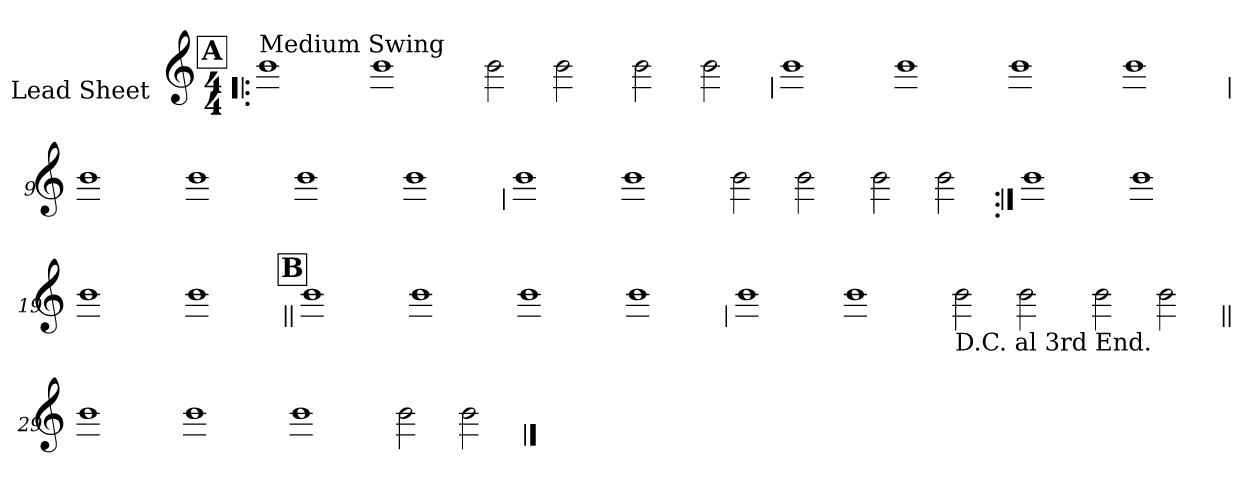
**kern
*part1
*staff1
*I"Lead Sheet
*stria0
*clefG2
*k[]
*C:
*M4/4
!!LO:REH:place=s1:a:t=A
=1!|:
!LO:TX:a:t=Medium Swing
1b
=2-
1b
=3-
2b
2b
=4-
2b
2b
!!LO:LB:g=z
=5
1b
=6-
1b
=7-
1b
=8-
1b
!!LO:LB:g=z
=9
1b
=10-
1b
=11-
1b
=12-
1b
!!LO:LB:g=z
=13
1b
=14-
1b
=15-
2b
2b
=16-
2b
2b
!!LO:LB:g=z
=17:|!
1b
=18-
1b
=19-
1b
=20-
1b
!!LO:LB:g=z
!!LO:REH:place=s1:a:t=B
=21||
1b
=22-
1b
=23-
1b
=24-
1b
!!LO:LB:g=z
=25
1b
=26-
1b
=27-
!LO:TX:b:t=D.C. al 3rd End.
2b
2b
=28-
2b
2b
!!LO:LB:g=z
=29||
1b
=30-
1b
=31-
1b
=32-
2b
2b
==
*-
